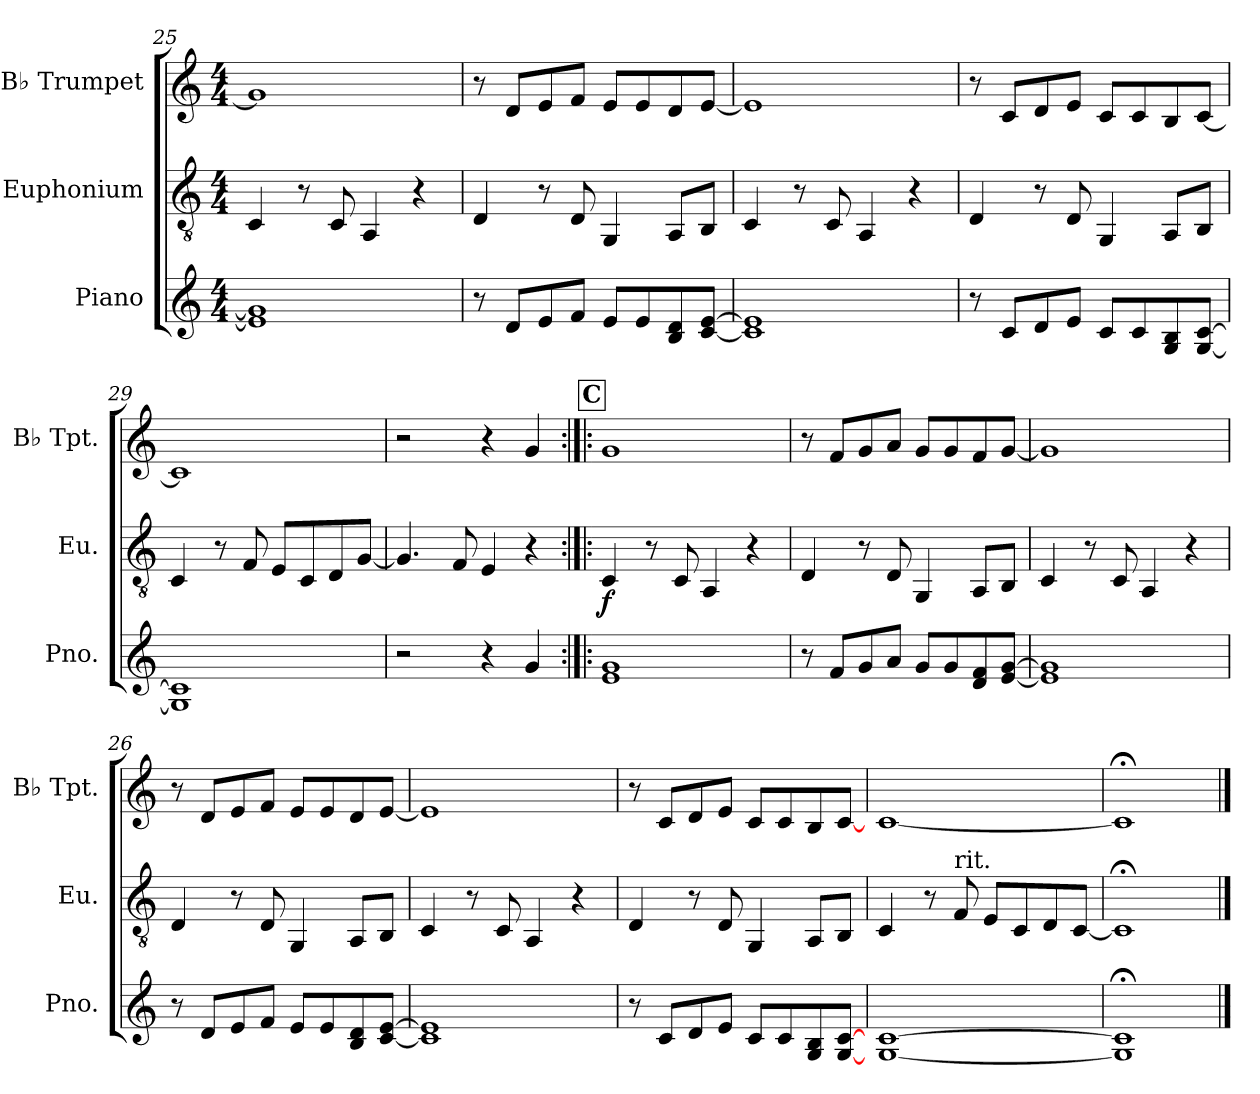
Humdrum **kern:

**kern	**kern	**dynam	**kern
*part3	*part2	*part2	*part1
*staff3	*staff2	*staff2	*staff1
*I"Piano	*I"Euphonium	*	*I"B♭ Trumpet
*I'Pno.	*I'Eu.	*	*I'B♭ Tpt.
*clefG2	*clefGv2	*	*clefG2
*	*ITrd1c2	*	*ITrd1c2
*k[]	*k[b-e-]	*	*k[b-e-]
*M4/4	*M4/4	*	*M4/4
=25	=25	=25	=25
1e] 1g]	4BB-	.	1f]
.	8r	.	.
.	8BB-	.	.
.	4GG	.	.
.	4r	.	.
=26	=26	=26	=26
8r	4C	.	8r
8dL	.	.	8cL
8e	8r	.	8d
8fJ	8C	.	8e-J
8eL	4FF	.	8dL
8e	.	.	8d
8B 8d	8GGL	.	8c
[8c [8eJ	8AAJ	.	[8dJ
=27	=27	=27	=27
1c] 1e]	4BB-	.	1d]
.	8r	.	.
.	8BB-	.	.
.	4GG	.	.
.	4r	.	.
=28	=28	=28	=28
8r	4C	.	8r
8cL	.	.	8B-L
8d	8r	.	8c
8eJ	8C	.	8dJ
8cL	4FF	.	8B-L
8c	.	.	8B-
8G 8B	8GGL	.	8A
[8G [8cJ	8AAJ	.	[8B-J
=29	=29	=29	=29
1G] 1c]	4BB-	.	1B-]
.	8r	.	.
.	8E-	.	.
.	8DL	.	.
.	8BB-	.	.
.	8C	.	.
.	[8FJ	.	.
=30	=30	=30	=30
2r	4.F]	.	2r
.	8E-	.	.
4r	4D	.	4r
4g	4r	.	4f
!!LO:REH:place=s1:a:B:fs=14:t=C
=23:|!|:	=23:|!|:	=23:|!|:	=23:|!|:
!	!	!LO:DY:b	!
1e 1g	4BB-	f	1f
.	8r	.	.
.	8BB-	.	.
.	4GG	.	.
.	4r	.	.
=24	=24	=24	=24
8r	4C	.	8r
8fL	.	.	8e-L
8g	8r	.	8f
8aJ	8C	.	8gJ
8gL	4FF	.	8fL
8g	.	.	8f
8d 8f	8GGL	.	8e-
[8e [8gJ	8AAJ	.	[8fJ
=25	=25	=25	=25
1e] 1g]	4BB-	.	1f]
.	8r	.	.
.	8BB-	.	.
.	4GG	.	.
.	4r	.	.
=26	=26	=26	=26
8r	4C	.	8r
8dL	.	.	8cL
8e	8r	.	8d
8fJ	8C	.	8e-J
8eL	4FF	.	8dL
8e	.	.	8d
8B 8d	8GGL	.	8c
[8c [8eJ	8AAJ	.	[8dJ
=27	=27	=27	=27
1c] 1e]	4BB-	.	1d]
.	8r	.	.
.	8BB-	.	.
.	4GG	.	.
.	4r	.	.
=28	=28	=28	=28
8r	4C	.	8r
8cL	.	.	8B-L
8d	8r	.	8c
8eJ	8C	.	8dJ
8cL	4FF	.	8B-L
8c	.	.	8B-
8G 8B	8GGL	.	8A
[8G [8cJ	8AAJ	.	[8B-J
=31	=31	=31	=31
[1G [1c	4BB-	.	[1B-
.	8r	.	.
!	!LO:TX:a:t=rit.	!	!
.	8E-	.	.
.	8DL	.	.
.	8BB-	.	.
.	8C	.	.
.	[8BB-J	.	.
=32	=32	=32	=32
1G];< 1c];<	1BB-;<]	.	1B-;<]
==	==	==	==
*-	*-	*-	*-
